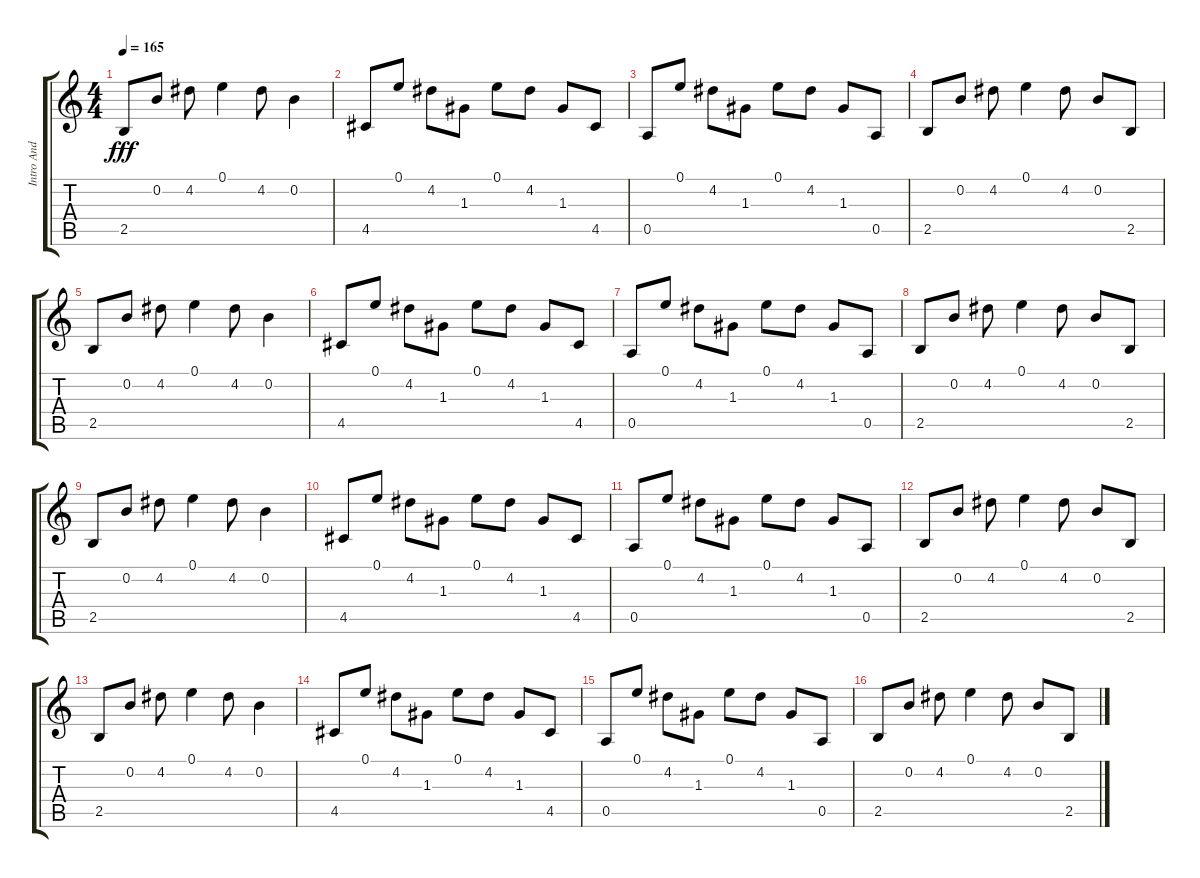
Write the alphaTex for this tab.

\track ("Intro And Main Guitar" "Intro And ") {instrument electricguitarclean}
\staff {score tabs}
\tuning (E4 B3 G3 D3 A2 E2) {hide}
\ts (4 4)
\tempo 165
\clef g2
\ks c
2.5.8{dy fff} 0.2.8 4.2.8 0.1.4 4.2.8 0.2.4 |
4.5.8 0.1.8 4.2.8 1.3.8 0.1.8 4.2.8 1.3.8 4.5.8 |
0.5.8 0.1.8 4.2.8 1.3.8 0.1.8 4.2.8 1.3.8 0.5.8 |
2.5.8 0.2.8 4.2.8 0.1.4 4.2.8 0.2.8 2.5.8 |
2.5.8 0.2.8 4.2.8 0.1.4 4.2.8 0.2.4 |
4.5.8 0.1.8 4.2.8 1.3.8 0.1.8 4.2.8 1.3.8 4.5.8 |
0.5.8 0.1.8 4.2.8 1.3.8 0.1.8 4.2.8 1.3.8 0.5.8 |
2.5.8 0.2.8 4.2.8 0.1.4 4.2.8 0.2.8 2.5.8 |
2.5.8 0.2.8 4.2.8 0.1.4 4.2.8 0.2.4 |
4.5.8 0.1.8 4.2.8 1.3.8 0.1.8 4.2.8 1.3.8 4.5.8 |
0.5.8 0.1.8 4.2.8 1.3.8 0.1.8 4.2.8 1.3.8 0.5.8 |
2.5.8 0.2.8 4.2.8 0.1.4 4.2.8 0.2.8 2.5.8 |
2.5.8 0.2.8 4.2.8 0.1.4 4.2.8 0.2.4 |
4.5.8 0.1.8 4.2.8 1.3.8 0.1.8 4.2.8 1.3.8 4.5.8 |
0.5.8 0.1.8 4.2.8 1.3.8 0.1.8 4.2.8 1.3.8 0.5.8 |
2.5.8 0.2.8 4.2.8 0.1.4 4.2.8 0.2.8 2.5.8
